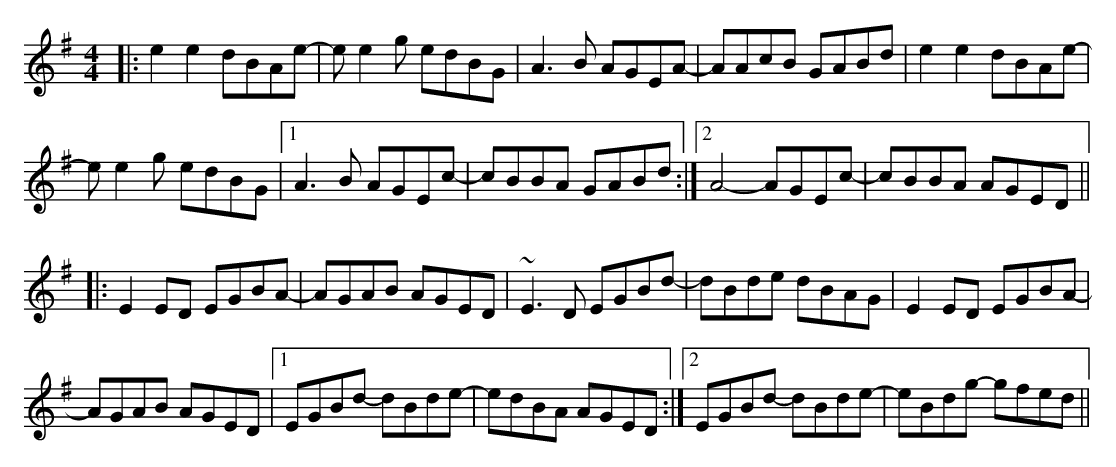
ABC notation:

X:1
M:4/4
K:Emin
|:e2e2dBAe-|ee2g edBG|A3B AGEA-|AAcB GABd|e2e2dBAe-|
ee2g edBG|1 A3B AGEc-|cBBA GABd:|2 A4-AGEc-|cBBA AGED||
|:E2ED EGBA-|AGAB AGED|~E3D EGBd-|dBde dBAG|E2ED EGBA-|
AGAB AGED|1 EGBd- dBde-|edBA AGED:|2 EGBd- dBde-|eBdg- gfed||
